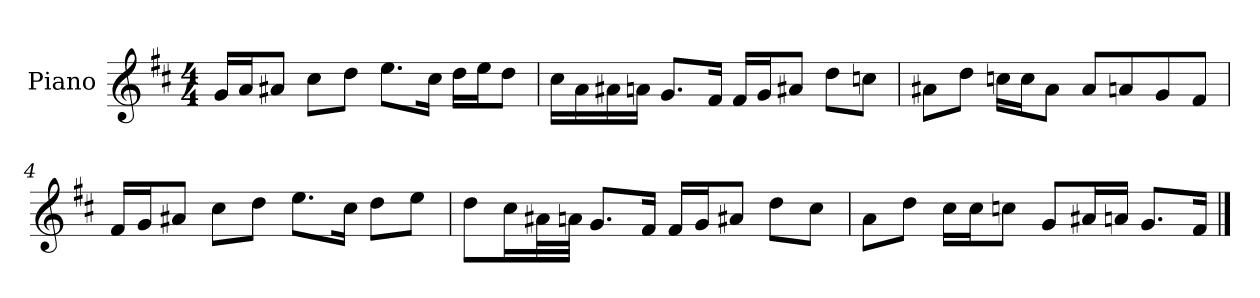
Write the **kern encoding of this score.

**kern
*part1
*staff1
*I"Piano
*I'P-no
*clefG2
*k[f#c#]
*M4/4
*MM90
=1
16g/LL
16a/J
8a#X/J
8cc#\L
8dd\J
8.ee\L
16cc#\Jk
16dd\LL
16ee\J
8dd\J
=2
16cc#\LL
16a\
16a#X\
16an\JJ
8.g/L
16f#/Jk
16f#/LL
16g/J
8a#X/J
8dd\L
8ccn\J
=3
8a#X\L
8dd\J
16ccn\LL
16cc\J
8a#\J
8a#/L
8an/
8g/
8f#/J
!!LO:LB:g=z
=4
16f#/LL
16g/J
8a#X/J
8cc#\L
8dd\J
8.ee\L
16cc#\Jk
8dd\L
8ee\J
=5
8dd\L
16cc#\L
32a#X\L
32an\JJJ
8.g/L
16f#/Jk
16f#/LL
16g/J
8a#X/J
8dd\L
8cc#\J
=6
8a\L
8dd\J
16cc#\LL
16cc#\J
8ccn\J
8g/L
16a#X/L
16an/JJ
8.g/L
16f#/Jk
==
*-
